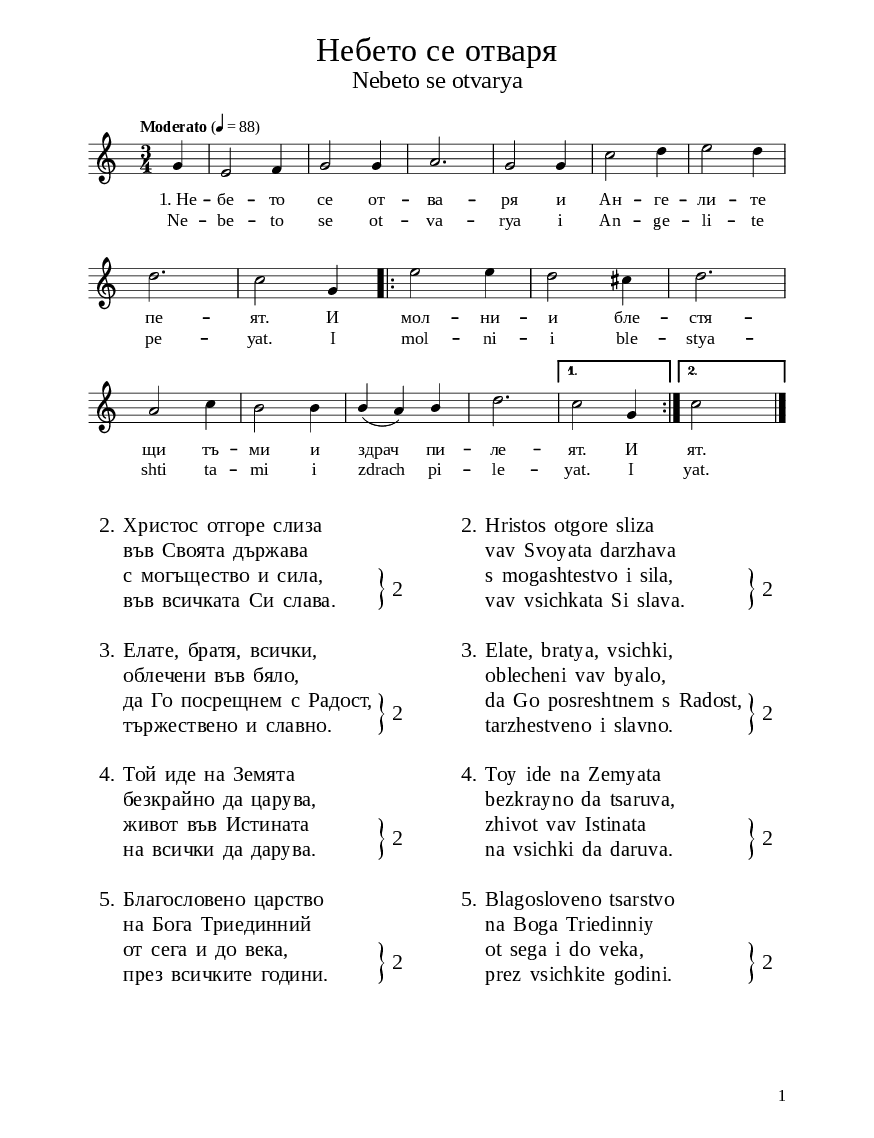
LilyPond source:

\version "2.22.1"

% include paper part and global functions
\include "include/globals.ily"
"rightBraces050" = \markup {
  \column {
    % repeat braces
    \translate #'(0 . -5.5 )
    \right-brace #20

    \translate #'(0 . -10.0 )
    \right-brace #20

    \translate #'(0 . -10.0 )
    \right-brace #20

    \translate #'(0 . -10.0 )
    \right-brace #20
  }
  \column {
    % repeat numbers
    \translate #'(0 . -6.1 )
    2

    \translate #'(0 . -12.0 )
    2

    \translate #'(0 . -12.0 )
    2

    \translate #'(0 . -12.0 )
    2
  }
}

\bookpart {
  \include "include/bookpart-paper.ily"
  \score {
    \include "include/score-layout.ily"

    \new Voice \absolute  {
      \clef treble
      \key c \major
      \time 3/4
      \tempoFunc "Moderato" 4 "88"
      \autoBeamOff
      \partial 4 g'4 | e'2 f'4 | g'2 g'4 | a'2. | g'2 g'4 | c''2 d''4 | e''2 d''4 | \break
      d''2. | c''2 g'4 | \repeat volta 2 {
        e''2 e''4 | d''2 cis''4 | d''2. | \break
        a'2 c''4 | b'2 b'4 | \stemUp b'4 ( a'4 ) b'4 \stemNeutral | d''2. |
      } \alternative {
        { c''2 g'4 | }
        { c''2  s4 }
      } \bar "|."
    }

    \addlyrics {
      "1. Не" -- бе -- то се от -- ва -- ря и Ан -- ге -- ли -- те
      пе -- ят. И мол -- ни -- и бле -- стя --
      щи тъ -- ми и здрач пи -- ле -- ят. И ят.
    }

    \addlyrics {
      Ne -- be -- to se ot -- va -- rya i An -- ge -- li -- te
      pe -- yat. I mol -- ni -- i ble -- stya --
      shti ta -- mi i zdrach pi -- le -- yat. I yat.
    }

    \header {
      title = \titleFunc "Небето се отваря" "Nebeto se otvarya"
    }

    \midi{}

  } % score

  \markup \fontsize #bgCoupletFontSize {
    \hspace #1
    \override #`(baseline-skip . ,bgCoupletBaselineSkip)
    \column {
      \line {   2. Христос отгоре слиза}

      \line {   "   " във Своята държава}

      \line {   "   " с могъщество и сила,}

      \line {   "   " във всичката Си слава.}
      \line {   "   "}

      \line {   3.  Елате, братя, всички,}

      \line {   "   " облечени във бяло,}

      \line {   "   " да Го посрещнем с Радост,}

      \line {   "   " тържествено и славно.}
      \line {   "   "}

      \line {   4.  Той иде на Земята}

      \line {   "   " безкрайно да царува,}

      \line {   "   " живот във Истината}

      \line {   "   " на всички да дарува.}
      \line {   "   "}

      \line {  5.  Благословено царство}

      \line {   "   " на Бога Триединний}

      \line {   "   " от сега и до века,}

      \line {   "   " през всичките години.  }
    }   \"rightBraces050"

    \hspace #5
    \override #`(baseline-skip . ,bgCoupletBaselineSkip)
    \column {
      \line {   2. Hristos otgore sliza}

      \line {   "   " vav Svoyata darzhava}

      \line {   "   " s mogashtestvo i sila,}

      \line {   "   " vav vsichkata Si slava.}
      \line {   "   "}

      \line {   3.  Elate, bratya, vsichki,}

      \line {   "   " oblecheni vav byalo,}

      \line {   "   " da Go posreshtnem s Radost,}

      \line {   "   " tarzhestveno i slavno.}
      \line {   "   "}

      \line {   4.  Toy ide na Zemyata}

      \line {   "   " bezkrayno da tsaruva,}

      \line {   "   " zhivot vav Istinata}

      \line {   "   " na vsichki da daruva.}
      \line {   "   "}

      \line {  5.  Blagosloveno tsarstvo}

      \line {   "   " na Boga Triedinniy}

      \line {   "   " ot sega i do veka,}

      \line {   "   " prez vsichkite godini.  }
    } %column
    \"rightBraces050"
  } % markup

  \pageBreak

  % include foreign translation(s) of the song
  \version "2.22.1"

\markup \fill-line { \fontsize #deTitleFontSize "Der Himmel öffnet sich" }
\markup \null
\markup \null
\markup \fontsize #deCoupletFontSize {
  \hspace #10
  \override #`(baseline-skip . ,deCoupletBaselineSkip)

  \column {
    \line { "   " }


    \line { 1. Der Himmel öffnet sich}

    \line { "   "und die Engel singen}

    \line { "   "Leuchtende Blitze }

    \line { "   "vertreiben Dunkelheit und Finsternis.}

    \line { " " }

    \line { 2. Christus kommt herab }

    \line { "   "in sein Reich, }

    \line { "   "mit Macht und Kraft, }

    \line { "   "in all seinem Ruhm.}
    \line { " " }
    \line { 3. Kommt, alle Brüder,}

    \line { "   "ganz in weiß gekleidet,}

    \line { "   "auf dass wir ihn in Freude,}

    \line { "   "feierlich und ehrerbietig willkommen heißen.}
    \line { " " }
    \line { 4. Er kommt auf die Erde, }

    \line { "   "um ewiglich zu herrschen}

    \line { "   "und allen ein Leben }

    \line { "   "in Wahrheit zu schenken.}

    \line { " " }
    \line { 5. Gepriesen sei das Reich}

    \line { "   "unseres dreifaltigen Gottes,}

    \line { "   "von nun an und auf ewig}

    \line { "   "und in allen Zeiten.}



  }

}


} % bookpart
